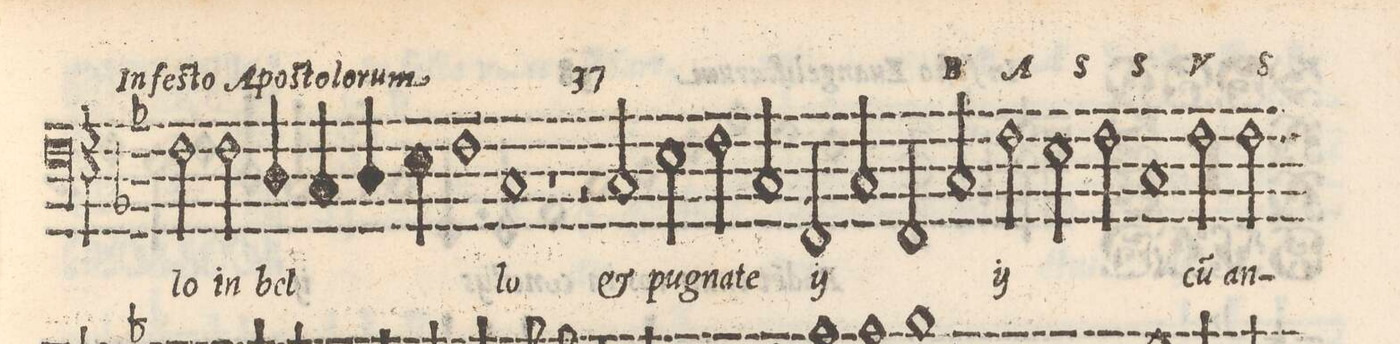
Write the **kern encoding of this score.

**kern	**text
*I"BASSVS	*
*clefF4	*
*k[b-]	*
*met(C|)	*
*M2/1	*
2F\	lo
2F\	in
=10-	=10-
4D/	bel-
4C/	.
4D/	.
4E\	.
1F	.
=11-	=11-
1C	-lo
1r	.
=12-	=12-
2r	.
2C/	et
2E\	pu-
2F\	-gna-
=13-	=13-
2C/	-te
*	*ij
2FF/	et
2C/	pu-
2FF/	-gna-
=14-	=14-
2C/	-te
2F\	et
2E\	pu-
2F\	-gna-
=15-	=15-
1C	-te
*	*Xij
2F\	cu(m)
2F\	an-
*custos:F	*
=16-	=16-
*-	*-
